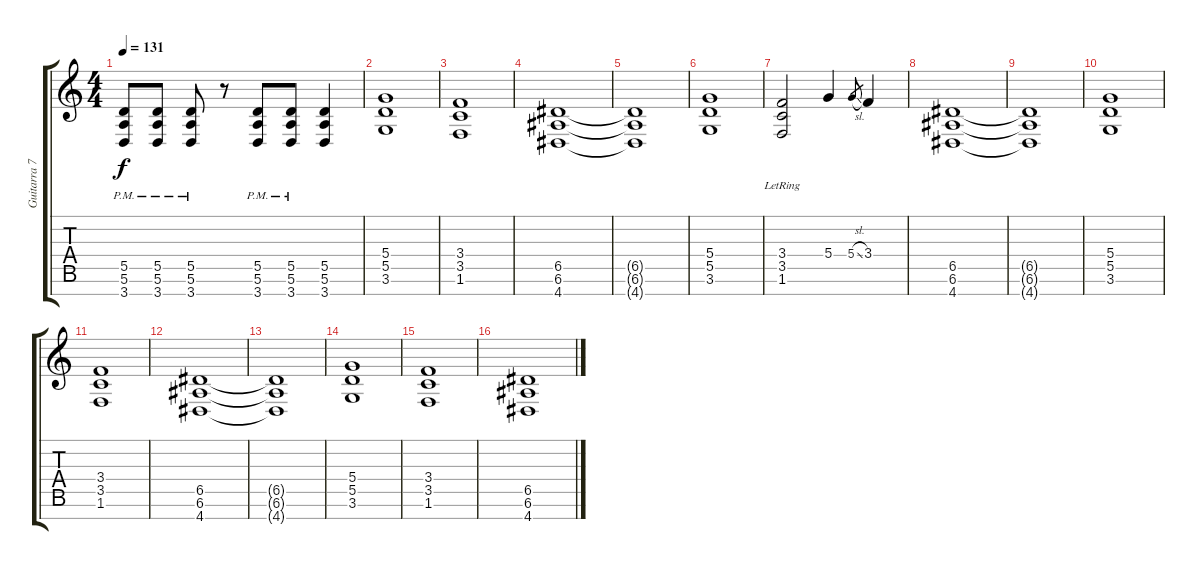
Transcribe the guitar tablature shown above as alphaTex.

\track ("Guitarra 7 Cuerdas" "Guitarra 7") {instrument distortionguitar}
\staff {score tabs}
\tuning (E4 B3 G3 D3 A2 E2 B1) {hide}
\ts (4 4)
\tempo 131
\clef g2
\ks c
(5.5{pm} 5.6{pm} 3.7{pm}).8{dy f} (5.5{pm} 5.6{pm} 3.7{pm}).8 (5.5{pm} 5.6{pm} 3.7{pm}).8 r.8 (5.5{pm} 5.6{pm} 3.7{pm}).8 (5.5{pm} 5.6{pm} 3.7{pm}).8 (5.5 5.6 3.7).4 |
(5.4 5.5 3.6).1 |
(3.4 3.5 1.6).1 |
(6.5 6.6 4.7).1 |
(6.5{t} 6.6{t} 4.7{t}).1 |
(5.4 5.5 3.6).1 |
(3.4 3.5 1.6{lr}).2 5.4.4 5.4{sl}.8{gr} 3.4.4 |
(6.5 6.6 4.7).1 |
(6.5{t} 6.6{t} 4.7{t}).1 |
(5.4 5.5 3.6).1 |
(3.4 3.5 1.6).1 |
(6.5 6.6 4.7).1 |
(6.5{t} 6.6{t} 4.7{t}).1 |
(5.4 5.5 3.6).1 |
(3.4 3.5 1.6).1 |
(6.5 6.6 4.7).1
